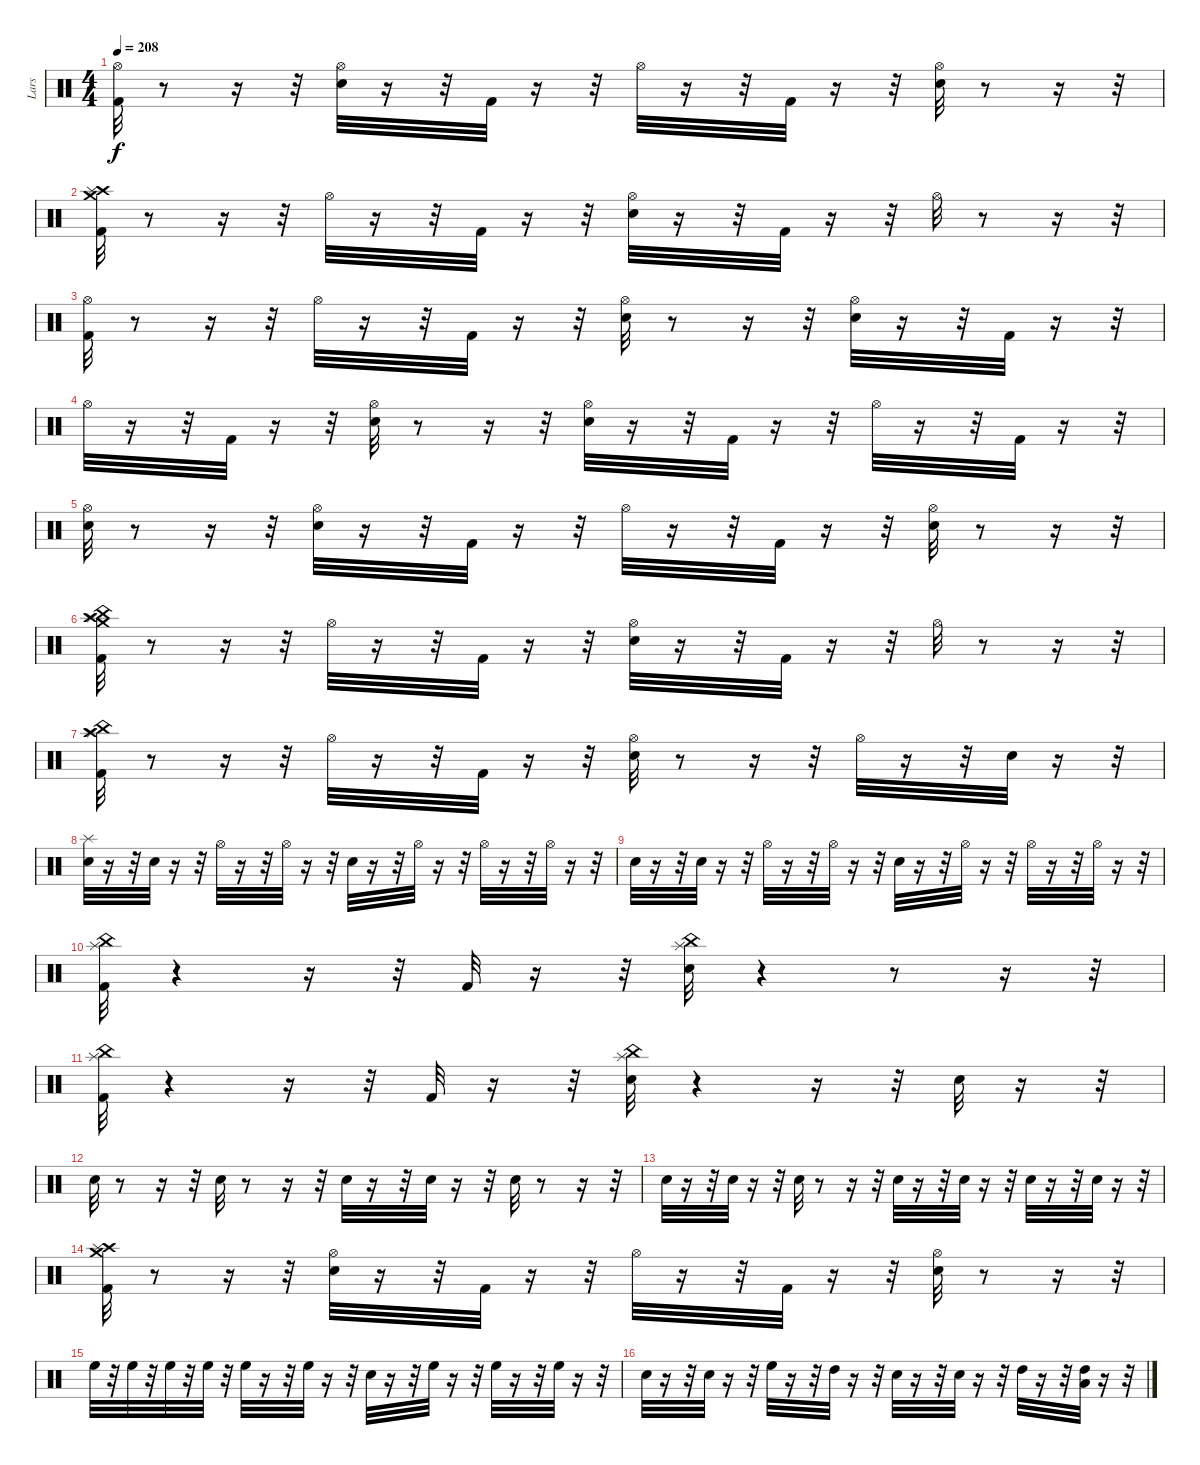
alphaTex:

\track ("Lars" "Lars") {instrument percussion}
\staff {score}
\articulation defaults
\ts (4 4)
\tempo 208
\clef neutral
\ks c
("Kick (hit) 2" "Hi-Hat (open)").32{dy f} r.8 r.16 r.32 ("Snare (hit) 2" "Hi-Hat (open)").32 r.16 r.32 "Kick (hit) 2".32 r.16 r.32 "Hi-Hat (open)".32 r.16 r.32 "Kick (hit) 2".32 r.16 r.32 ("Snare (hit) 2" "Hi-Hat (open)").32 r.8 r.16 r.32 |
("Crash high (hit)" "Crash medium (hit)" "Splash (hit)" "Kick (hit) 2").32 r.8 r.16 r.32 "Hi-Hat (open)".32 r.16 r.32 "Kick (hit) 2".32 r.16 r.32 ("Hi-Hat (open)" "Snare (hit) 2").32 r.16 r.32 "Kick (hit) 2".32 r.16 r.32 "Hi-Hat (open)".32 r.8 r.16 r.32 |
("Hi-Hat (open)" "Kick (hit) 2").32 r.8 r.16 r.32 "Hi-Hat (open)".32 r.16 r.32 "Kick (hit) 2".32 r.16 r.32 ("Hi-Hat (open)" "Snare (hit) 2").32 r.8 r.16 r.32 ("Snare (hit) 2" "Hi-Hat (open)").32 r.16 r.32 "Kick (hit) 2".32 r.16 r.32 |
"Hi-Hat (open)".32 r.16 r.32 "Kick (hit) 2".32 r.16 r.32 ("Snare (hit) 2" "Hi-Hat (open)").32 r.8 r.16 r.32 ("Hi-Hat (open)" "Snare (hit) 2").32 r.16 r.32 "Kick (hit) 2".32 r.16 r.32 "Hi-Hat (open)".32 r.16 r.32 "Kick (hit) 2".32 r.16 r.32 |
("Snare (hit) 2" "Hi-Hat (open)").32 r.8 r.16 r.32 ("Hi-Hat (open)" "Snare (hit) 2").32 r.16 r.32 "Kick (hit) 2".32 r.16 r.32 "Hi-Hat (open)".32 r.16 r.32 "Kick (hit) 2".32 r.16 r.32 ("Snare (hit) 2" "Hi-Hat (open)").32 r.8 r.16 r.32 |
("China (hit)" "Kick (hit) 2" "Crash high (hit)" "Splash (hit)" "Crash medium (hit)").32 r.8 r.16 r.32 "Hi-Hat (open)".32 r.16 r.32 "Kick (hit) 2".32 r.16 r.32 ("Hi-Hat (open)" "Snare (hit) 2").32 r.16 r.32 "Kick (hit) 2".32 r.16 r.32 "Hi-Hat (open)".32 r.8 r.16 r.32 |
("China (hit)" "Splash (hit)" "Crash high (hit)" "Kick (hit) 2").32 r.8 r.16 r.32 "Hi-Hat (open)".32 r.16 r.32 "Kick (hit) 2".32 r.16 r.32 ("Snare (hit) 2" "Hi-Hat (open)").32 r.8 r.16 r.32 "Hi-Hat (open)".32 r.16 r.32 "Snare (hit) 2".32 r.16 r.32 |
("Snare (hit) 2" "Splash (hit)").32 r.16 r.32 "Snare (hit) 2".32 r.16 r.32 "Hi-Hat (open)".32 r.16 r.32 "Hi-Hat (open)".32 r.16 r.32 "Snare (hit) 2".32 r.16 r.32 "Hi-Hat (open)".32 r.16 r.32 "Hi-Hat (open)".32 r.16 r.32 "Hi-Hat (open)".32 r.16 r.32 |
"Snare (hit) 2".32 r.16 r.32 "Snare (hit) 2".32 r.16 r.32 "Hi-Hat (open)".32 r.16 r.32 "Hi-Hat (open)".32 r.16 r.32 "Snare (hit) 2".32 r.16 r.32 "Hi-Hat (open)".32 r.16 r.32 "Hi-Hat (open)".32 r.16 r.32 "Hi-Hat (open)".32 r.16 r.32 |
("Kick (hit) 2" "China (hit)" "Splash (hit)").32 r.4 r.16 r.32 "Kick (hit) 2".32 r.16 r.32 ("Snare (hit) 2" "China (hit)" "Splash (hit)").32 r.4 r.8 r.16 r.32 |
("Kick (hit) 2" "China (hit)" "Splash (hit)").32 r.4 r.16 r.32 "Kick (hit) 2".32 r.16 r.32 ("Snare (hit) 2" "China (hit)" "Splash (hit)").32 r.4 r.16 r.32 "Snare (hit) 2".32 r.16 r.32 |
"Snare (hit) 2".32 r.8 r.16 r.32 "Snare (hit) 2".32 r.8 r.16 r.32 "Snare (hit) 2".32 r.16 r.32 "Snare (hit) 2".32 r.16 r.32 "Snare (hit) 2".32 r.8 r.16 r.32 |
"Snare (hit) 2".32 r.16 r.32 "Snare (hit) 2".32 r.16 r.32 "Snare (hit) 2".32 r.8 r.16 r.32 "Snare (hit) 2".32 r.16 r.32 "Snare (hit) 2".32 r.16 r.32 "Snare (hit) 2".32 r.16 r.32 "Snare (hit) 2".32 r.16 r.32 |
("Kick (hit) 2" "Crash high (hit)" "Crash medium (hit)" "Splash (hit)").32 r.8 r.16 r.32 ("Snare (hit) 2" "Hi-Hat (open)").32 r.16 r.32 "Kick (hit) 2".32 r.16 r.32 "Hi-Hat (open)".32 r.16 r.32 "Kick (hit) 2".32 r.16 r.32 ("Snare (hit) 2" "Hi-Hat (open)").32 r.8 r.16 r.32 |
"High Floor Tom (hit)".32 r.32 "High Floor Tom (hit)".32 r.32 "High Floor Tom (hit)".32 r.32 "High Floor Tom (hit)".32 r.32 "High Floor Tom (hit)".32 r.16 r.32 "High Floor Tom (hit)".32 r.16 r.32 "Snare (hit) 2".32 r.16 r.32 "High Floor Tom (hit)".32 r.16 r.32 "High Floor Tom (hit)".32 r.16 r.32 "High Floor Tom (hit)".32 r.16 r.32 |
"Snare (hit) 2".32 r.16 r.32 "Snare (hit) 2".32 r.16 r.32 "High Floor Tom (hit)".32 r.16 r.32 "High Tom (hit)".32 r.16 r.32 "Snare (hit) 2".32 r.16 r.32 "Snare (hit) 2".32 r.16 r.32 "High Tom (hit)".32 r.16 r.32 ("Low Tom (hit)" "High Tom (hit)").32 r.16 r.32
